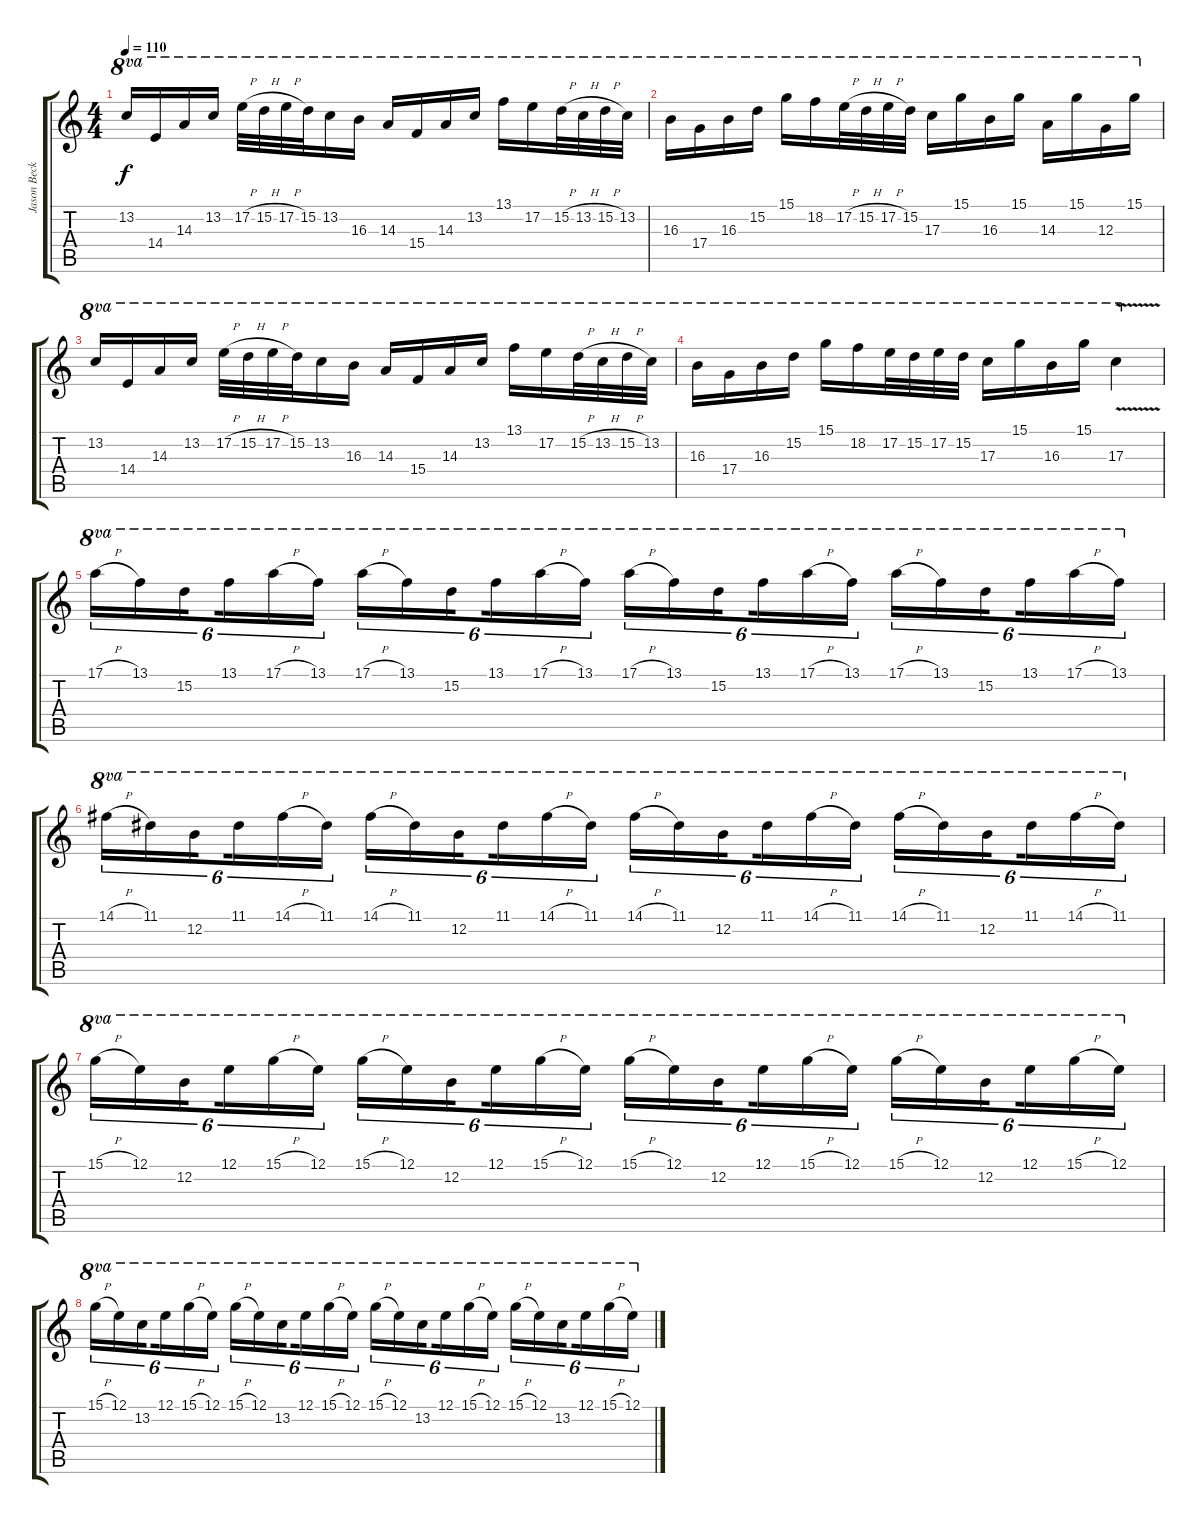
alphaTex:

\track ("Jason Becker" "Jason Beck") {instrument distortionguitar}
\staff {score tabs}
\tuning (E4 B3 G3 D3 A2 E2) {hide}
\ts (4 4)
\tempo 110
\clef g2
\ks c
13.2.16{ot 8va dy f} 14.4.16{ot 8va} 14.3.16{ot 8va} 13.2.16{ot 8va} 17.2{h}.32{ot 8va} 15.2{h}.32{ot 8va} 17.2{h}.32{ot 8va} 15.2.32{ot 8va} 13.2.16{ot 8va} 16.3.16{ot 8va} 14.3.16{ot 8va} 15.4.16{ot 8va} 14.3.16{ot 8va} 13.2.16{ot 8va} 13.1.16{ot 8va} 17.2.16{ot 8va} 15.2{h}.32{ot 8va} 13.2{h}.32{ot 8va} 15.2{h}.32{ot 8va} 13.2.32{ot 8va} |
16.3.16{ot 8va} 17.4.16{ot 8va} 16.3.16{ot 8va} 15.2.16{ot 8va} 15.1.16{ot 8va} 18.2.16{ot 8va} 17.2{h}.32{ot 8va} 15.2{h}.32{ot 8va} 17.2{h}.32{ot 8va} 15.2.32{ot 8va} 17.3.16{ot 8va} 15.1.16{ot 8va} 16.3.16{ot 8va} 15.1.16{ot 8va} 14.3.16{ot 8va} 15.1.16{ot 8va} 12.3.16{ot 8va} 15.1.16{ot 8va} |
13.2.16{ot 8va} 14.4.16{ot 8va} 14.3.16{ot 8va} 13.2.16{ot 8va} 17.2{h}.32{ot 8va} 15.2{h}.32{ot 8va} 17.2{h}.32{ot 8va} 15.2.32{ot 8va} 13.2.16{ot 8va} 16.3.16{ot 8va} 14.3.16{ot 8va} 15.4.16{ot 8va} 14.3.16{ot 8va} 13.2.16{ot 8va} 13.1.16{ot 8va} 17.2.16{ot 8va} 15.2{h}.32{ot 8va} 13.2{h}.32{ot 8va} 15.2{h}.32{ot 8va} 13.2.32{ot 8va} |
16.3.16{ot 8va} 17.4.16{ot 8va} 16.3.16{ot 8va} 15.2.16{ot 8va} 15.1.16{ot 8va} 18.2.16{ot 8va} 17.2.32{ot 8va} 15.2.32{ot 8va} 17.2.32{ot 8va} 15.2.32{ot 8va} 17.3.16{ot 8va} 15.1.16{ot 8va} 16.3.16{ot 8va} 15.1.16{ot 8va} 17.3{v}.4{ot 8va} |
17.1{h}.16{tu (6 4) ot 8va} 13.1.16{tu (6 4) ot 8va} 15.2.16{tu (6 4) ot 8va beam splitsecondary} 13.1.16{tu (6 4) ot 8va} 17.1{h}.16{tu (6 4) ot 8va} 13.1.16{tu (6 4) ot 8va} 17.1{h}.16{tu (6 4) ot 8va} 13.1.16{tu (6 4) ot 8va} 15.2.16{tu (6 4) ot 8va beam splitsecondary} 13.1.16{tu (6 4) ot 8va} 17.1{h}.16{tu (6 4) ot 8va} 13.1.16{tu (6 4) ot 8va} 17.1{h}.16{tu (6 4) ot 8va} 13.1.16{tu (6 4) ot 8va} 15.2.16{tu (6 4) ot 8va beam splitsecondary} 13.1.16{tu (6 4) ot 8va} 17.1{h}.16{tu (6 4) ot 8va} 13.1.16{tu (6 4) ot 8va} 17.1{h}.16{tu (6 4) ot 8va} 13.1.16{tu (6 4) ot 8va} 15.2.16{tu (6 4) ot 8va beam splitsecondary} 13.1.16{tu (6 4) ot 8va} 17.1{h}.16{tu (6 4) ot 8va} 13.1.16{tu (6 4) ot 8va} |
14.1{h}.16{tu (6 4) ot 8va} 11.1.16{tu (6 4) ot 8va} 12.2.16{tu (6 4) ot 8va beam splitsecondary} 11.1.16{tu (6 4) ot 8va} 14.1{h}.16{tu (6 4) ot 8va} 11.1.16{tu (6 4) ot 8va} 14.1{h}.16{tu (6 4) ot 8va} 11.1.16{tu (6 4) ot 8va} 12.2.16{tu (6 4) ot 8va beam splitsecondary} 11.1.16{tu (6 4) ot 8va} 14.1{h}.16{tu (6 4) ot 8va} 11.1.16{tu (6 4) ot 8va} 14.1{h}.16{tu (6 4) ot 8va} 11.1.16{tu (6 4) ot 8va} 12.2.16{tu (6 4) ot 8va beam splitsecondary} 11.1.16{tu (6 4) ot 8va} 14.1{h}.16{tu (6 4) ot 8va} 11.1.16{tu (6 4) ot 8va} 14.1{h}.16{tu (6 4) ot 8va} 11.1.16{tu (6 4) ot 8va} 12.2.16{tu (6 4) ot 8va beam splitsecondary} 11.1.16{tu (6 4) ot 8va} 14.1{h}.16{tu (6 4) ot 8va} 11.1.16{tu (6 4) ot 8va} |
15.1{h}.16{tu (6 4) ot 8va} 12.1.16{tu (6 4) ot 8va} 12.2.16{tu (6 4) ot 8va beam splitsecondary} 12.1.16{tu (6 4) ot 8va} 15.1{h}.16{tu (6 4) ot 8va} 12.1.16{tu (6 4) ot 8va} 15.1{h}.16{tu (6 4) ot 8va} 12.1.16{tu (6 4) ot 8va} 12.2.16{tu (6 4) ot 8va beam splitsecondary} 12.1.16{tu (6 4) ot 8va} 15.1{h}.16{tu (6 4) ot 8va} 12.1.16{tu (6 4) ot 8va} 15.1{h}.16{tu (6 4) ot 8va} 12.1.16{tu (6 4) ot 8va} 12.2.16{tu (6 4) ot 8va beam splitsecondary} 12.1.16{tu (6 4) ot 8va} 15.1{h}.16{tu (6 4) ot 8va} 12.1.16{tu (6 4) ot 8va} 15.1{h}.16{tu (6 4) ot 8va} 12.1.16{tu (6 4) ot 8va} 12.2.16{tu (6 4) ot 8va beam splitsecondary} 12.1.16{tu (6 4) ot 8va} 15.1{h}.16{tu (6 4) ot 8va} 12.1.16{tu (6 4) ot 8va} |
15.1{h}.16{tu (6 4) ot 8va} 12.1.16{tu (6 4) ot 8va} 13.2.16{tu (6 4) ot 8va beam splitsecondary} 12.1.16{tu (6 4) ot 8va} 15.1{h}.16{tu (6 4) ot 8va} 12.1.16{tu (6 4) ot 8va} 15.1{h}.16{tu (6 4) ot 8va} 12.1.16{tu (6 4) ot 8va} 13.2.16{tu (6 4) ot 8va beam splitsecondary} 12.1.16{tu (6 4) ot 8va} 15.1{h}.16{tu (6 4) ot 8va} 12.1.16{tu (6 4) ot 8va} 15.1{h}.16{tu (6 4) ot 8va} 12.1.16{tu (6 4) ot 8va} 13.2.16{tu (6 4) ot 8va beam splitsecondary} 12.1.16{tu (6 4) ot 8va} 15.1{h}.16{tu (6 4) ot 8va} 12.1.16{tu (6 4) ot 8va} 15.1{h}.16{tu (6 4) ot 8va} 12.1.16{tu (6 4) ot 8va} 13.2.16{tu (6 4) ot 8va beam splitsecondary} 12.1.16{tu (6 4) ot 8va} 15.1{h}.16{tu (6 4) ot 8va} 12.1.16{tu (6 4) ot 8va}
